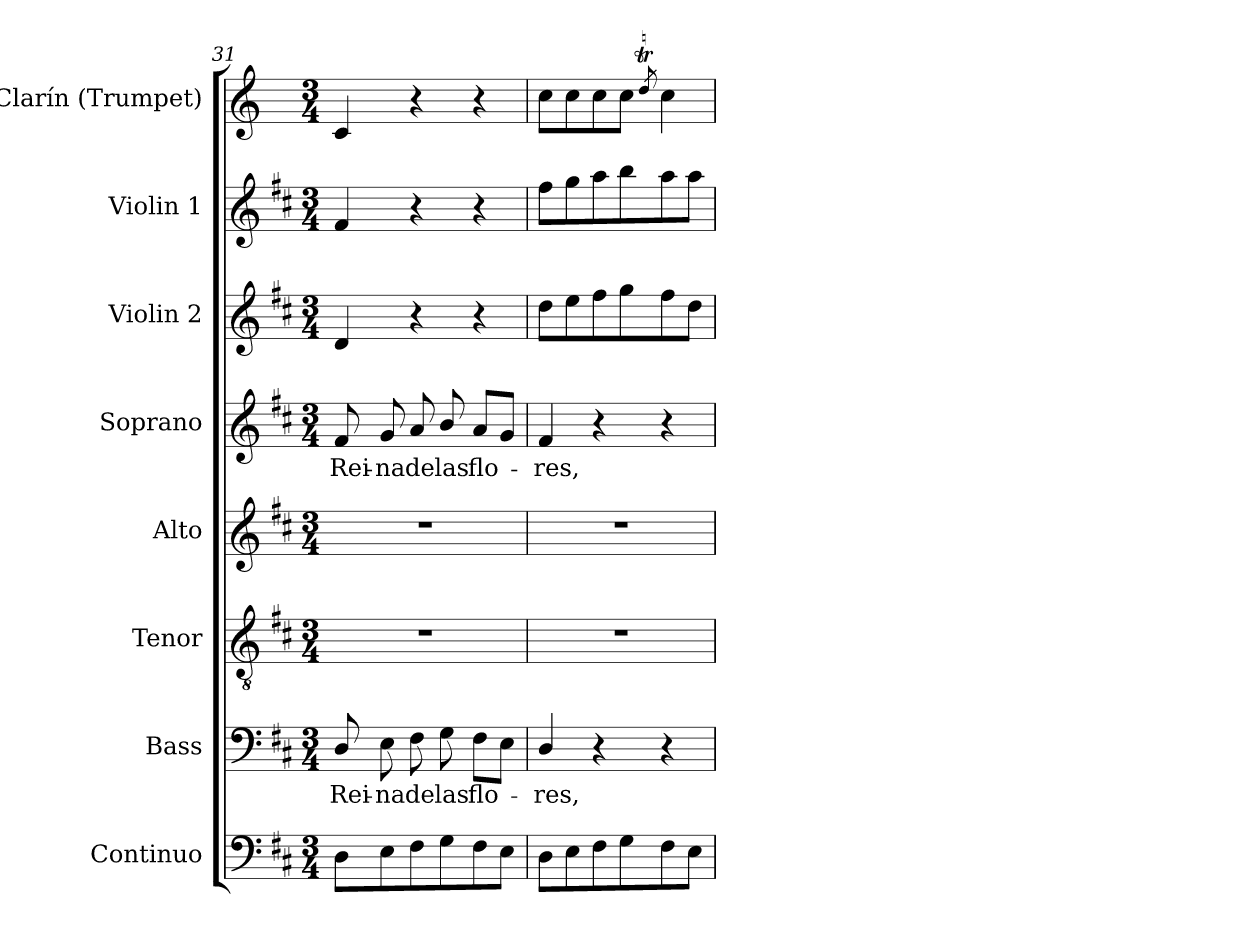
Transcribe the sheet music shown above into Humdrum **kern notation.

**kern	**kern	**text	**kern	**kern	**kern	**text	**kern	**kern	**kern
*part8	*part7	*part7	*part6	*part5	*part4	*part4	*part3	*part2	*part1
*staff8	*staff7	*staff7	*staff6	*staff5	*staff4	*staff4	*staff3	*staff2	*staff1
*I"Continuo	*I"Bass	*	*I"Tenor	*I"Alto	*I"Soprano	*	*I"Violin 2	*I"Violin 1	*I"Clarín (Trumpet)
*I'Cont.	*I'B.	*	*I'T.	*I'A.	*I'S.	*	*I'Vln. 2	*I'Vln. 1	*I'Tpt.
*clefF4	*clefF4	*	*clefGv2	*clefG2	*clefG2	*	*clefG2	*clefG2	*clefG2
*	*	*	*ITrd7c12	*	*	*	*	*	*ITrd-1c-2
*k[f#c#]	*k[f#c#]	*	*k[f#c#]	*k[f#c#]	*k[f#c#]	*	*k[f#c#]	*k[f#c#]	*k[f#c#]
*D:	*D:	*	*D:	*D:	*D:	*	*D:	*D:	*D:
*M3/4	*M3/4	*	*M3/4	*M3/4	*M3/4	*	*M3/4	*M3/4	*M3/4
=31	=31	=31	=31	=31	=31	=31	=31	=31	=31
!	!	!LO:LY:b:color=#000000	!LO:N:vis=1	!LO:N:vis=1	!	!	!	!	!
!	!	!	!	!	!	!LO:LY:b:color=#000000	!	!	!
8Di\L	8Di/	Rei-	2.r	2.r	8f#i/	Rei-	4di/	4f#i/	4di/
!	!	!LO:LY:b:color=#000000	!	!	!	!	!	!	!
!	!	!	!	!	!	!LO:LY:b:color=#000000	!	!	!
8Ei\	8Ei\	-na	.	.	8gi/	-na	.	.	.
!	!	!LO:LY:b:color=#000000	!	!	!	!	!	!	!
!	!	!	!	!	!	!LO:LY:b:color=#000000	!	!	!
8F#i\	8F#i\	de	.	.	8ai/	de	4r	4r	4r
!	!	!LO:LY:b:color=#000000	!	!	!	!	!	!	!
!	!	!	!	!	!	!LO:LY:b:color=#000000	!	!	!
8Gi\	8Gi\	las	.	.	8bi/	las	.	.	.
!	!	!LO:LY:b:color=#000000	!	!	!	!	!	!	!
!	!	!	!	!	!	!LO:LY:b:color=#000000	!	!	!
8F#i\	8F#i\L	flo-	.	.	8ai/L	flo-	4r	4r	4r
8Ei\J	8Ei\J	.	.	.	8gi/J	.	.	.	.
=32	=32	=32	=32	=32	=32	=32	=32	=32	=32
!	!	!LO:LY:b:color=#000000	!LO:N:vis=1	!LO:N:vis=1	!	!	!	!	!
!	!	!	!	!	!	!LO:LY:b:color=#000000	!	!	!
8Di\L	4Di/	-res,	2.r	2.r	4f#i/	-res,	8ddi\L	8ff#i\L	8ddi\L
8Ei\	.	.	.	.	.	.	8eei\	8ggi\	8ddi\
8F#i\	4r	.	.	.	4r	.	8ff#i\	8aai\	8ddi\
8Gi\	.	.	.	.	.	.	8ggi\	8bbi\	8ddi\J
.	.	.	.	.	.	.	.	.	8qeeti/
8F#i\	4r	.	.	.	4r	.	8ff#i\	8aai\	4ddi\
8Ei\J	.	.	.	.	.	.	8ddi\J	8aai\J	.
=	=	=	=	=	=	=	=	=	=
*-	*-	*-	*-	*-	*-	*-	*-	*-	*-
